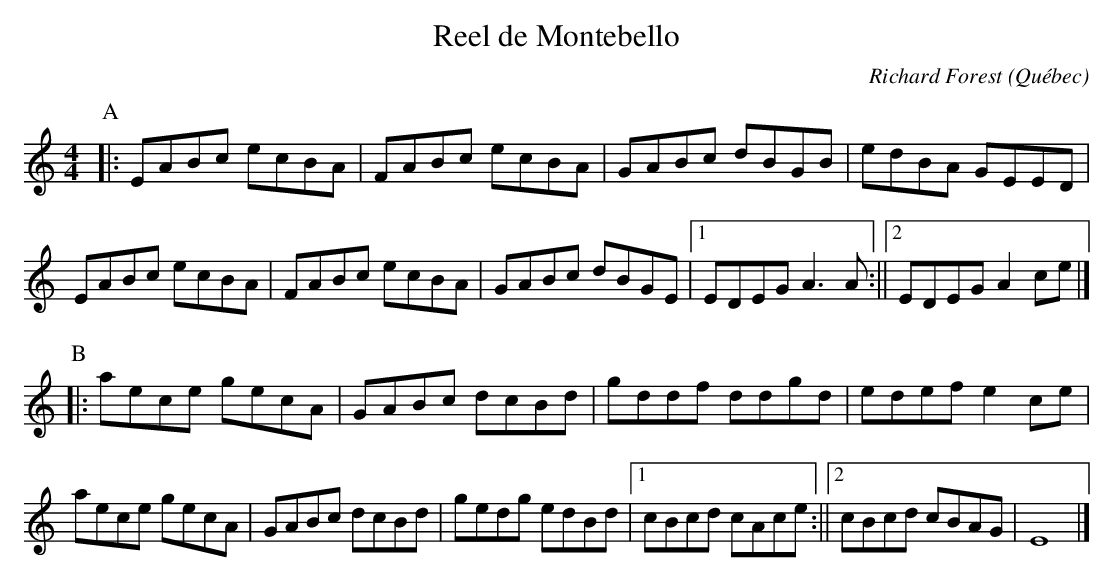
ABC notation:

X:1
T:Reel de Montebello
C:Richard Forest
O:Québec
M:4/4
L:1/8
K:Amin
P:A
|: EABc ecBA | FABc ecBA | GABc dBGB | edBA GEED |
EABc ecBA | FABc ecBA | GABc dBGE |1 EDEG A3A :||2 EDEG A2ce |]
P:B
|:aece gecA | GABc dcBd | gddf ddgd | edef e2ce |
aece gecA | GABc dcBd | gedg edBd |1 cBcd cAce :||2 cBcd cBAG | E8 |]
